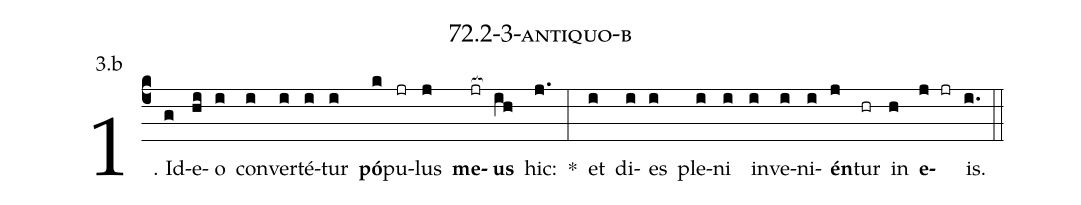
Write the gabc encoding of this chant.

name: 72.2-3-antiquo-b;
annotation: 3.b;
%%
(c4)1. Id(g)e(hi)o(i) con(i)ver(i)té(i)tur(i) <b>pó</b>(k)pu(jr)lus(j) <b>me</b>(jr[ocb:1{])<b>us</b>(ih[ocb:0}]) hic:(j.) *(:) et(i) di(i)es(i) ple(i)ni(i) in(i)ve(i)ni(i)<b>én</b>(j)tur(hr) in(h) <b>e</b>(j jr)is.(i.) (::)


%E(i) u(i) o(j) u(h) a(j) e.(i.) (::)
